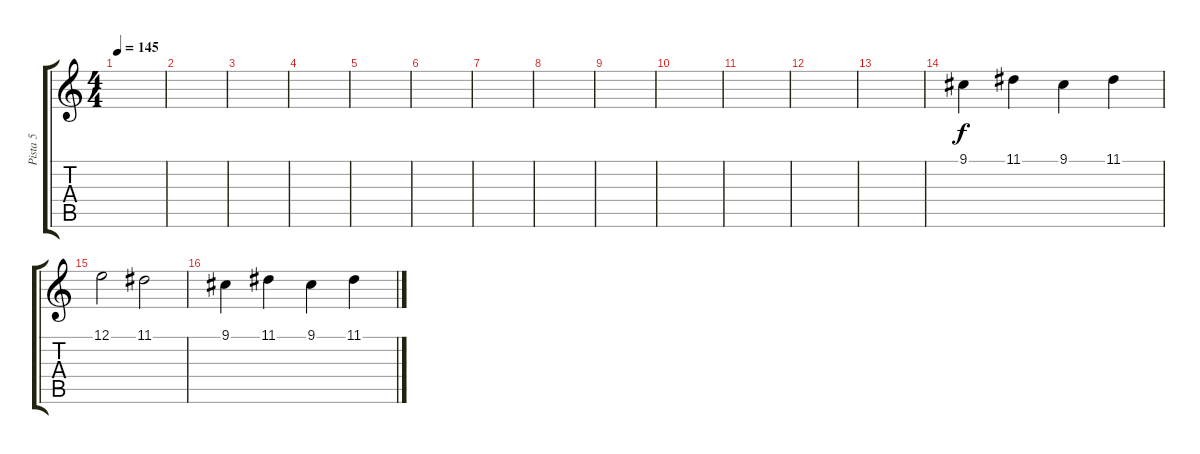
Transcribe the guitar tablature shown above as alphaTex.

\track ("Pista 5" "Pista 5") {instrument fx4atmosphere}
\staff {score tabs}
\tuning (E4 B3 G3 D3 A2 E2) {hide}
\ts (4 4)
\tempo 145
\clef g2
\ks c
|
|
|
|
|
|
|
|
|
|
|
|
|
9.1.4 11.1.4 9.1.4 11.1.4 |
12.1.2 11.1.2 |
9.1.4 11.1.4 9.1.4 11.1.4
